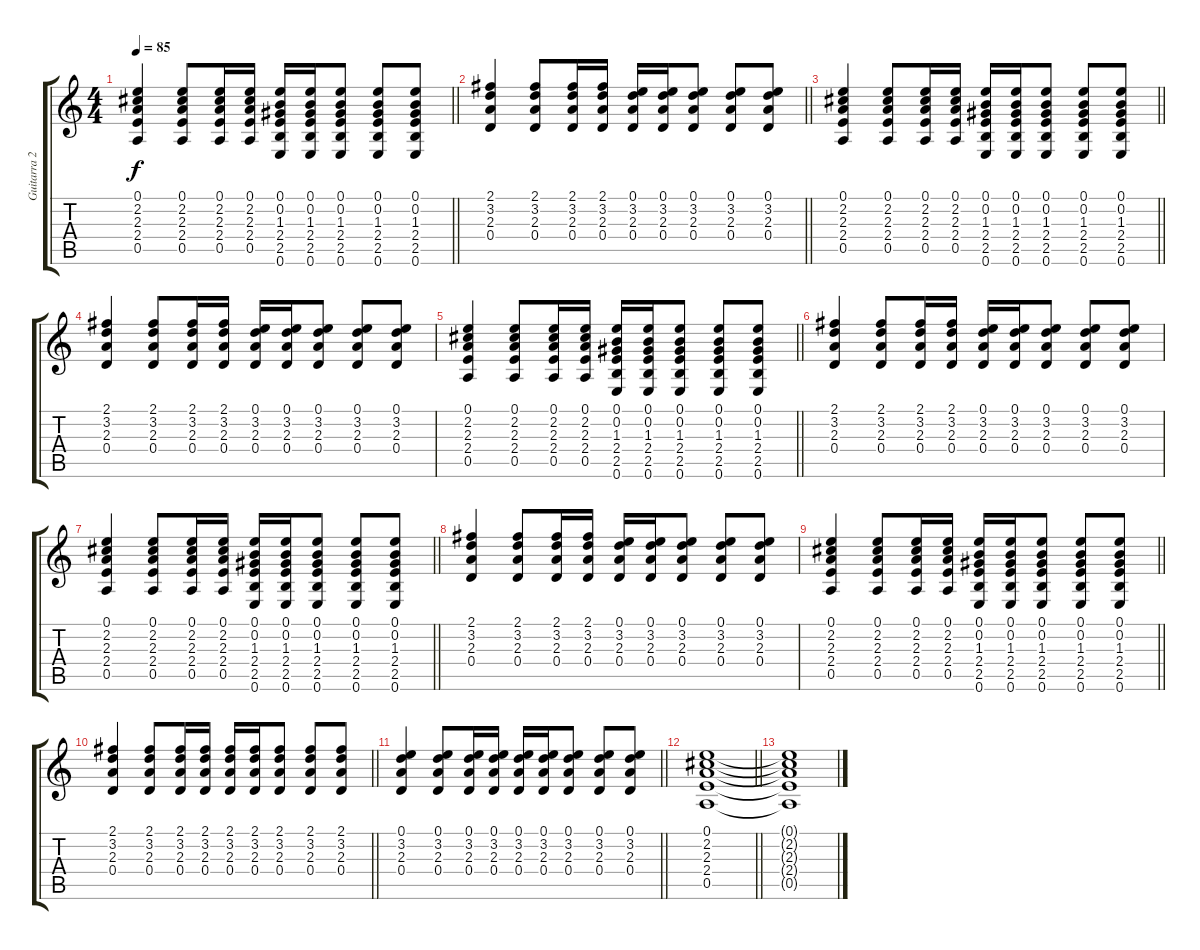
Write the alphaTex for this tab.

\track ("Guitarra 2" "Guitarra 2") {instrument acousticguitarsteel}
\staff {score tabs}
\tuning (E4 B3 G3 D3 A2 E2) {hide}
\ts (4 4)
\tempo 85
\clef g2
\barLineRight lightlight
\ks c
(0.1 2.2 2.3 2.4 0.5).4{dy f} (0.1 2.2 2.3 2.4 0.5).8 (0.1 2.2 2.3 2.4 0.5).16 (0.1 2.2 2.3 2.4 0.5).16 (0.1 0.2 1.3 2.4 2.5 0.6).16 (0.1 0.2 1.3 2.4 2.5 0.6).16 (0.1 0.2 1.3 2.4 2.5 0.6).8 (0.1 0.2 1.3 2.4 2.5 0.6).8 (0.1 0.2 1.3 2.4 2.5 0.6).8 |
\barLineRight lightlight
(2.1 3.2 2.3 0.4).4 (2.1 3.2 2.3 0.4).8 (2.1 3.2 2.3 0.4).16 (2.1 3.2 2.3 0.4).16 (0.1 3.2 2.3 0.4).16 (0.1 3.2 2.3 0.4).16 (0.1 3.2 2.3 0.4).8 (0.1 3.2 2.3 0.4).8 (0.1 3.2 2.3 0.4).8 |
\barLineRight lightlight
(0.1 2.2 2.3 2.4 0.5).4 (0.1 2.2 2.3 2.4 0.5).8 (0.1 2.2 2.3 2.4 0.5).16 (0.1 2.2 2.3 2.4 0.5).16 (0.1 0.2 1.3 2.4 2.5 0.6).16 (0.1 0.2 1.3 2.4 2.5 0.6).16 (0.1 0.2 1.3 2.4 2.5 0.6).8 (0.1 0.2 1.3 2.4 2.5 0.6).8 (0.1 0.2 1.3 2.4 2.5 0.6).8 |
(2.1 3.2 2.3 0.4).4 (2.1 3.2 2.3 0.4).8 (2.1 3.2 2.3 0.4).16 (2.1 3.2 2.3 0.4).16 (0.1 3.2 2.3 0.4).16 (0.1 3.2 2.3 0.4).16 (0.1 3.2 2.3 0.4).8 (0.1 3.2 2.3 0.4).8 (0.1 3.2 2.3 0.4).8 |
\barLineRight lightlight
(0.1 2.2 2.3 2.4 0.5).4 (0.1 2.2 2.3 2.4 0.5).8 (0.1 2.2 2.3 2.4 0.5).16 (0.1 2.2 2.3 2.4 0.5).16 (0.1 0.2 1.3 2.4 2.5 0.6).16 (0.1 0.2 1.3 2.4 2.5 0.6).16 (0.1 0.2 1.3 2.4 2.5 0.6).8 (0.1 0.2 1.3 2.4 2.5 0.6).8 (0.1 0.2 1.3 2.4 2.5 0.6).8 |
(2.1 3.2 2.3 0.4).4 (2.1 3.2 2.3 0.4).8 (2.1 3.2 2.3 0.4).16 (2.1 3.2 2.3 0.4).16 (0.1 3.2 2.3 0.4).16 (0.1 3.2 2.3 0.4).16 (0.1 3.2 2.3 0.4).8 (0.1 3.2 2.3 0.4).8 (0.1 3.2 2.3 0.4).8 |
\barLineRight lightlight
(0.1 2.2 2.3 2.4 0.5).4 (0.1 2.2 2.3 2.4 0.5).8 (0.1 2.2 2.3 2.4 0.5).16 (0.1 2.2 2.3 2.4 0.5).16 (0.1 0.2 1.3 2.4 2.5 0.6).16 (0.1 0.2 1.3 2.4 2.5 0.6).16 (0.1 0.2 1.3 2.4 2.5 0.6).8 (0.1 0.2 1.3 2.4 2.5 0.6).8 (0.1 0.2 1.3 2.4 2.5 0.6).8 |
(2.1 3.2 2.3 0.4).4 (2.1 3.2 2.3 0.4).8 (2.1 3.2 2.3 0.4).16 (2.1 3.2 2.3 0.4).16 (0.1 3.2 2.3 0.4).16 (0.1 3.2 2.3 0.4).16 (0.1 3.2 2.3 0.4).8 (0.1 3.2 2.3 0.4).8 (0.1 3.2 2.3 0.4).8 |
\barLineRight lightlight
(0.1 2.2 2.3 2.4 0.5).4 (0.1 2.2 2.3 2.4 0.5).8 (0.1 2.2 2.3 2.4 0.5).16 (0.1 2.2 2.3 2.4 0.5).16 (0.1 0.2 1.3 2.4 2.5 0.6).16 (0.1 0.2 1.3 2.4 2.5 0.6).16 (0.1 0.2 1.3 2.4 2.5 0.6).8 (0.1 0.2 1.3 2.4 2.5 0.6).8 (0.1 0.2 1.3 2.4 2.5 0.6).8 |
\barLineRight lightlight
(2.1 3.2 2.3 0.4).4 (2.1 3.2 2.3 0.4).8 (2.1 3.2 2.3 0.4).16 (2.1 3.2 2.3 0.4).16 (2.1 3.2 2.3 0.4).16 (2.1 3.2 2.3 0.4).16 (2.1 3.2 2.3 0.4).8 (2.1 3.2 2.3 0.4).8 (2.1 3.2 2.3 0.4).8 |
\barLineRight lightlight
(0.1 3.2 2.3 0.4).4 (0.1 3.2 2.3 0.4).8 (0.1 3.2 2.3 0.4).16 (0.1 3.2 2.3 0.4).16 (0.1 3.2 2.3 0.4).16 (0.1 3.2 2.3 0.4).16 (0.1 3.2 2.3 0.4).8 (0.1 3.2 2.3 0.4).8 (0.1 3.2 2.3 0.4).8 |
\barLineRight lightlight
(0.1 2.2 2.3 2.4 0.5).1 |
(0.1{t} 2.2{t} 2.3{t} 2.4{t} 0.5{t}).1
